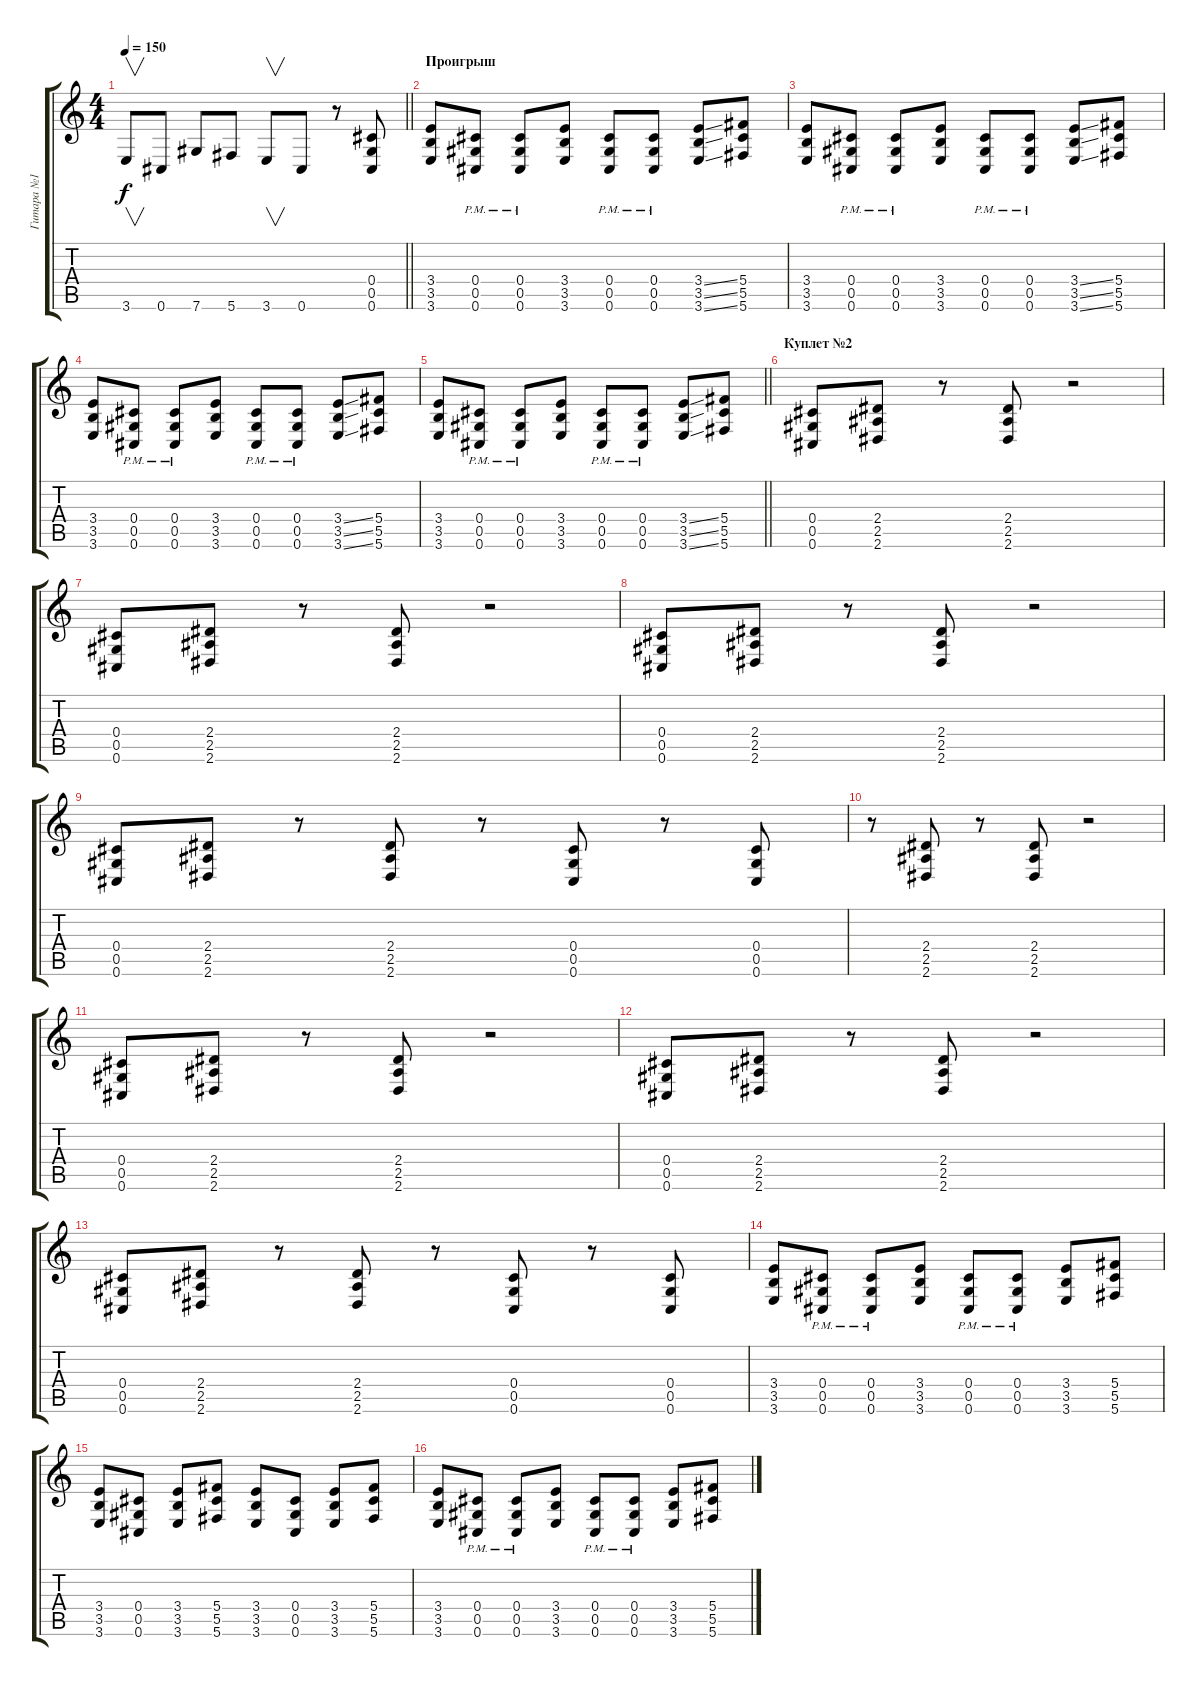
\track ("Гитара №1" "Гитара №1") {instrument overdrivenguitar}
\staff {score tabs}
\tuning (Eb4 Bb3 Gb3 Db3 Ab2 Db2) {hide}
\ts (4 4)
\tempo 150
\clef g2
\barLineRight lightlight
\ks c
3.6.8{v dy f} 0.6.8 7.6.8 5.6.8 3.6.8{v} 0.6.8 r.8 (0.4 0.5 0.6).8 |
\section ("" "Проигрыш")
(3.4 3.5 3.6).8 (0.4{pm} 0.5{pm} 0.6{pm}).8 (0.4{pm} 0.5{pm} 0.6{pm}).8 (3.4 3.5 3.6).8 (0.4{pm} 0.5{pm} 0.6{pm}).8 (0.4{pm} 0.5{pm} 0.6{pm}).8 (3.4{ss} 3.5{ss} 3.6{ss}).8 (5.4 5.5 5.6).8 |
(3.4 3.5 3.6).8 (0.4{pm} 0.5{pm} 0.6{pm}).8 (0.4{pm} 0.5{pm} 0.6{pm}).8 (3.4 3.5 3.6).8 (0.4{pm} 0.5{pm} 0.6{pm}).8 (0.4{pm} 0.5{pm} 0.6{pm}).8 (3.4{ss} 3.5{ss} 3.6{ss}).8 (5.4 5.5 5.6).8 |
(3.4 3.5 3.6).8 (0.4{pm} 0.5{pm} 0.6{pm}).8 (0.4{pm} 0.5{pm} 0.6{pm}).8 (3.4 3.5 3.6).8 (0.4{pm} 0.5{pm} 0.6{pm}).8 (0.4{pm} 0.5{pm} 0.6{pm}).8 (3.4{ss} 3.5{ss} 3.6{ss}).8 (5.4 5.5 5.6).8 |
\barLineRight lightlight
(3.4 3.5 3.6).8 (0.4{pm} 0.5{pm} 0.6{pm}).8 (0.4{pm} 0.5{pm} 0.6{pm}).8 (3.4 3.5 3.6).8 (0.4{pm} 0.5{pm} 0.6{pm}).8 (0.4{pm} 0.5{pm} 0.6{pm}).8 (3.4{ss} 3.5{ss} 3.6{ss}).8 (5.4 5.5 5.6).8 |
\section ("" "Куплет №2")
(0.4 0.5 0.6).8 (2.4 2.5 2.6).8 r.8 (2.4 2.5 2.6).8 r.2 |
(0.4 0.5 0.6).8 (2.4 2.5 2.6).8 r.8 (2.4 2.5 2.6).8 r.2 |
(0.4 0.5 0.6).8 (2.4 2.5 2.6).8 r.8 (2.4 2.5 2.6).8 r.2 |
(0.4 0.5 0.6).8 (2.4 2.5 2.6).8 r.8 (2.4 2.5 2.6).8 r.8 (0.4 0.5 0.6).8 r.8 (0.4 0.5 0.6).8 |
r.8 (2.4 2.5 2.6).8 r.8 (2.4 2.5 2.6).8 r.2 |
(0.4 0.5 0.6).8 (2.4 2.5 2.6).8 r.8 (2.4 2.5 2.6).8 r.2 |
(0.4 0.5 0.6).8 (2.4 2.5 2.6).8 r.8 (2.4 2.5 2.6).8 r.2 |
(0.4 0.5 0.6).8 (2.4 2.5 2.6).8 r.8 (2.4 2.5 2.6).8 r.8 (0.4 0.5 0.6).8 r.8 (0.4 0.5 0.6).8 |
(3.4 3.5 3.6).8 (0.4{pm} 0.5{pm} 0.6{pm}).8 (0.4{pm} 0.5{pm} 0.6{pm}).8 (3.4 3.5 3.6).8 (0.4{pm} 0.5{pm} 0.6{pm}).8 (0.4{pm} 0.5{pm} 0.6{pm}).8 (3.4 3.5 3.6).8 (5.4 5.5 5.6).8 |
(3.4 3.5 3.6).8 (0.4 0.5 0.6).8 (3.4 3.5 3.6).8 (5.4 5.5 5.6).8 (3.4 3.5 3.6).8 (0.4 0.5 0.6).8 (3.4 3.5 3.6).8 (5.4 5.5 5.6).8 |
(3.4 3.5 3.6).8 (0.4{pm} 0.5{pm} 0.6{pm}).8 (0.4{pm} 0.5{pm} 0.6{pm}).8 (3.4 3.5 3.6).8 (0.4{pm} 0.5{pm} 0.6{pm}).8 (0.4{pm} 0.5{pm} 0.6{pm}).8 (3.4 3.5 3.6).8 (5.4 5.5 5.6).8
